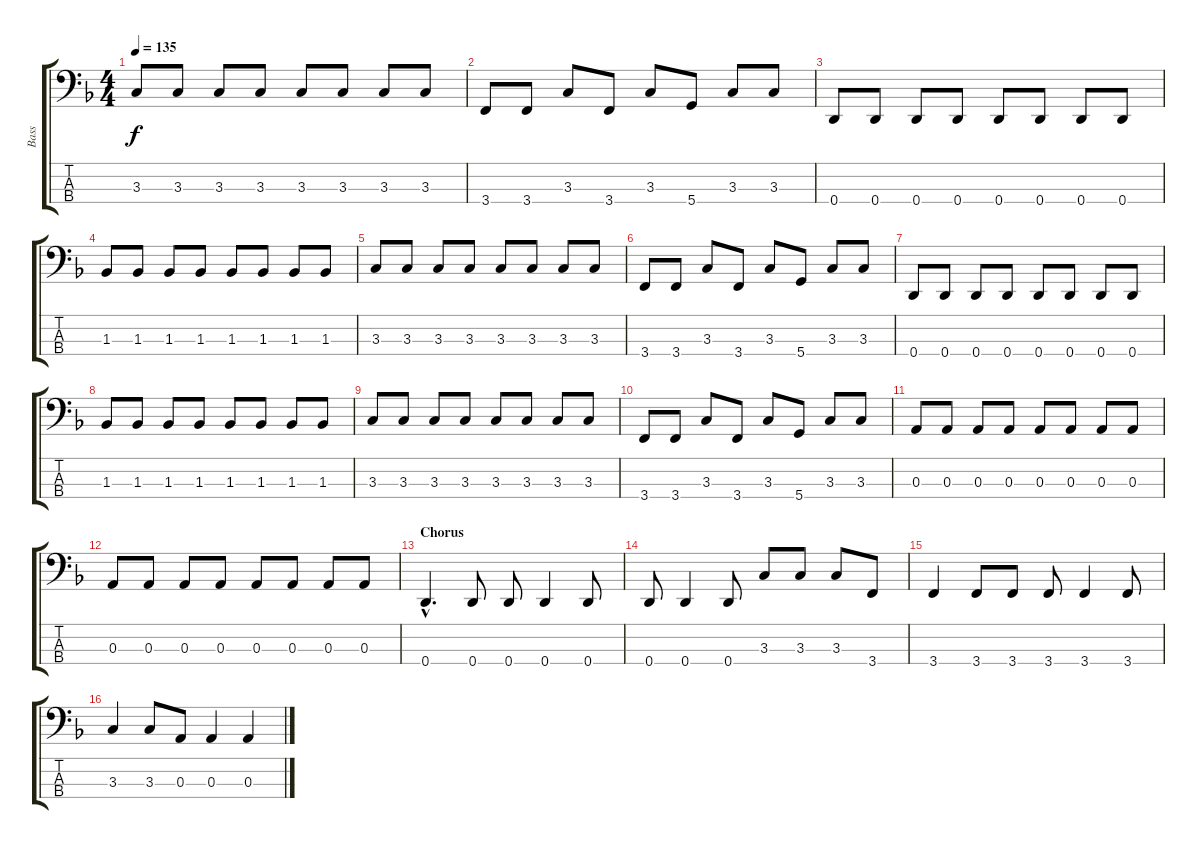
\track ("Bass" "Bass") {instrument electricbasspick}
\staff {score tabs}
\tuning (G2 D2 A1 D1) {hide}
\ts (4 4)
\tempo 135
\clef f4
\ks f
3.3.8{dy f} 3.3.8 3.3.8 3.3.8 3.3.8 3.3.8 3.3.8 3.3.8 |
3.4.8 3.4.8 3.3.8 3.4.8 3.3.8 5.4.8 3.3.8 3.3.8 |
0.4.8 0.4.8 0.4.8 0.4.8 0.4.8 0.4.8 0.4.8 0.4.8 |
1.3.8 1.3.8 1.3.8 1.3.8 1.3.8 1.3.8 1.3.8 1.3.8 |
3.3.8 3.3.8 3.3.8 3.3.8 3.3.8 3.3.8 3.3.8 3.3.8 |
3.4.8 3.4.8 3.3.8 3.4.8 3.3.8 5.4.8 3.3.8 3.3.8 |
0.4.8 0.4.8 0.4.8 0.4.8 0.4.8 0.4.8 0.4.8 0.4.8 |
1.3.8 1.3.8 1.3.8 1.3.8 1.3.8 1.3.8 1.3.8 1.3.8 |
3.3.8 3.3.8 3.3.8 3.3.8 3.3.8 3.3.8 3.3.8 3.3.8 |
3.4.8 3.4.8 3.3.8 3.4.8 3.3.8 5.4.8 3.3.8 3.3.8 |
0.3.8 0.3.8 0.3.8 0.3.8 0.3.8 0.3.8 0.3.8 0.3.8 |
0.3.8 0.3.8 0.3.8 0.3.8 0.3.8 0.3.8 0.3.8 0.3.8 |
\section ("" "Chorus")
0.4{hac}.4{d} 0.4.8 0.4.8 0.4.4 0.4.8 |
0.4.8 0.4.4 0.4.8 3.3.8 3.3.8 3.3.8 3.4.8 |
3.4.4 3.4.8 3.4.8 3.4.8 3.4.4 3.4.8 |
3.3.4 3.3.8 0.3.8 0.3.4 0.3.4
